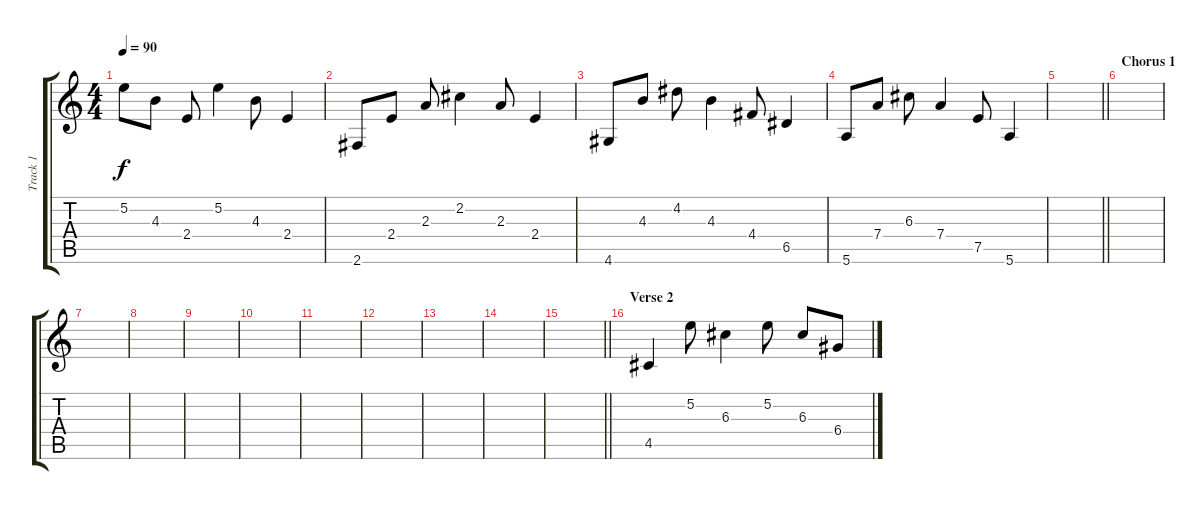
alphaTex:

\track ("Track 1" "Track 1") {instrument electricguitarjazz}
\staff {score tabs}
\tuning (E4 B3 G3 D3 A2 E2) {hide}
\ts (4 4)
\tempo 90
\clef g2
\ks c
5.2.8{dy f} 4.3.8 2.4.8 5.2.4 4.3.8 2.4.4 |
2.6.8 2.4.8 2.3.8 2.2.4 2.3.8 2.4.4 |
4.6.8 4.3.8 4.2.8 4.3.4 4.4.8 6.5.4 |
5.6.8 7.4.8 6.3.8 7.4.4 7.5.8 5.6.4 |
\barLineRight lightlight
|
\section ("" "Chorus 1")
|
|
|
|
|
|
|
|
|
\barLineRight lightlight
|
\section ("" "Verse 2")
4.5.4 5.2.8 6.3.4 5.2.8 6.3.8 6.4.8
